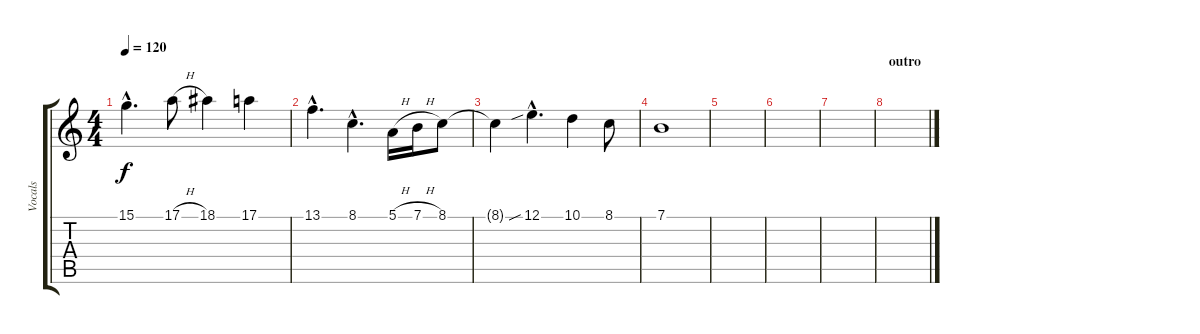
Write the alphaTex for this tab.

\track ("Vocals" "Vocals") {instrument voiceoohs}
\staff {score tabs}
\tuning (E4 B3 G3 D3 A2 E2) {hide}
\ts (4 4)
\tempo 120
\clef g2
\ks c
15.1{hac}.4{d dy f} 17.1{h}.8 18.1.4 17.1.4 |
13.1{hac}.4{d} 8.1{hac}.4{d} 5.1{h}.16 7.1{h}.16 8.1.8 |
8.1{t}.4 12.1{sib hac}.4{d} 10.1.4 8.1.8 |
7.1.1 |
|
|
|
\section ("" "outro")
